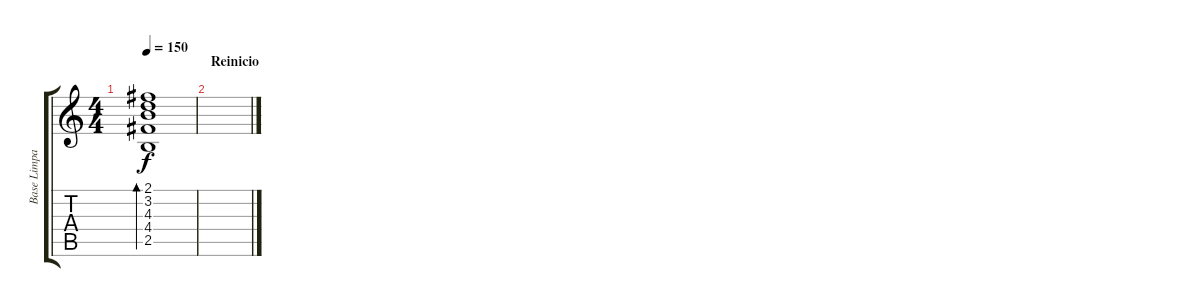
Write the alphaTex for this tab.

\track ("Base Limpa" "Base Limpa") {instrument electricguitarclean}
\staff {score tabs}
\tuning (E4 B3 G3 D3 A2 E2) {hide}
\ts (4 4)
\tempo 150
\clef g2
\ks c
(2.1 3.2 4.3 4.4 2.5).1{bd 30 dy f} |
\section ("" "Reinicio")
